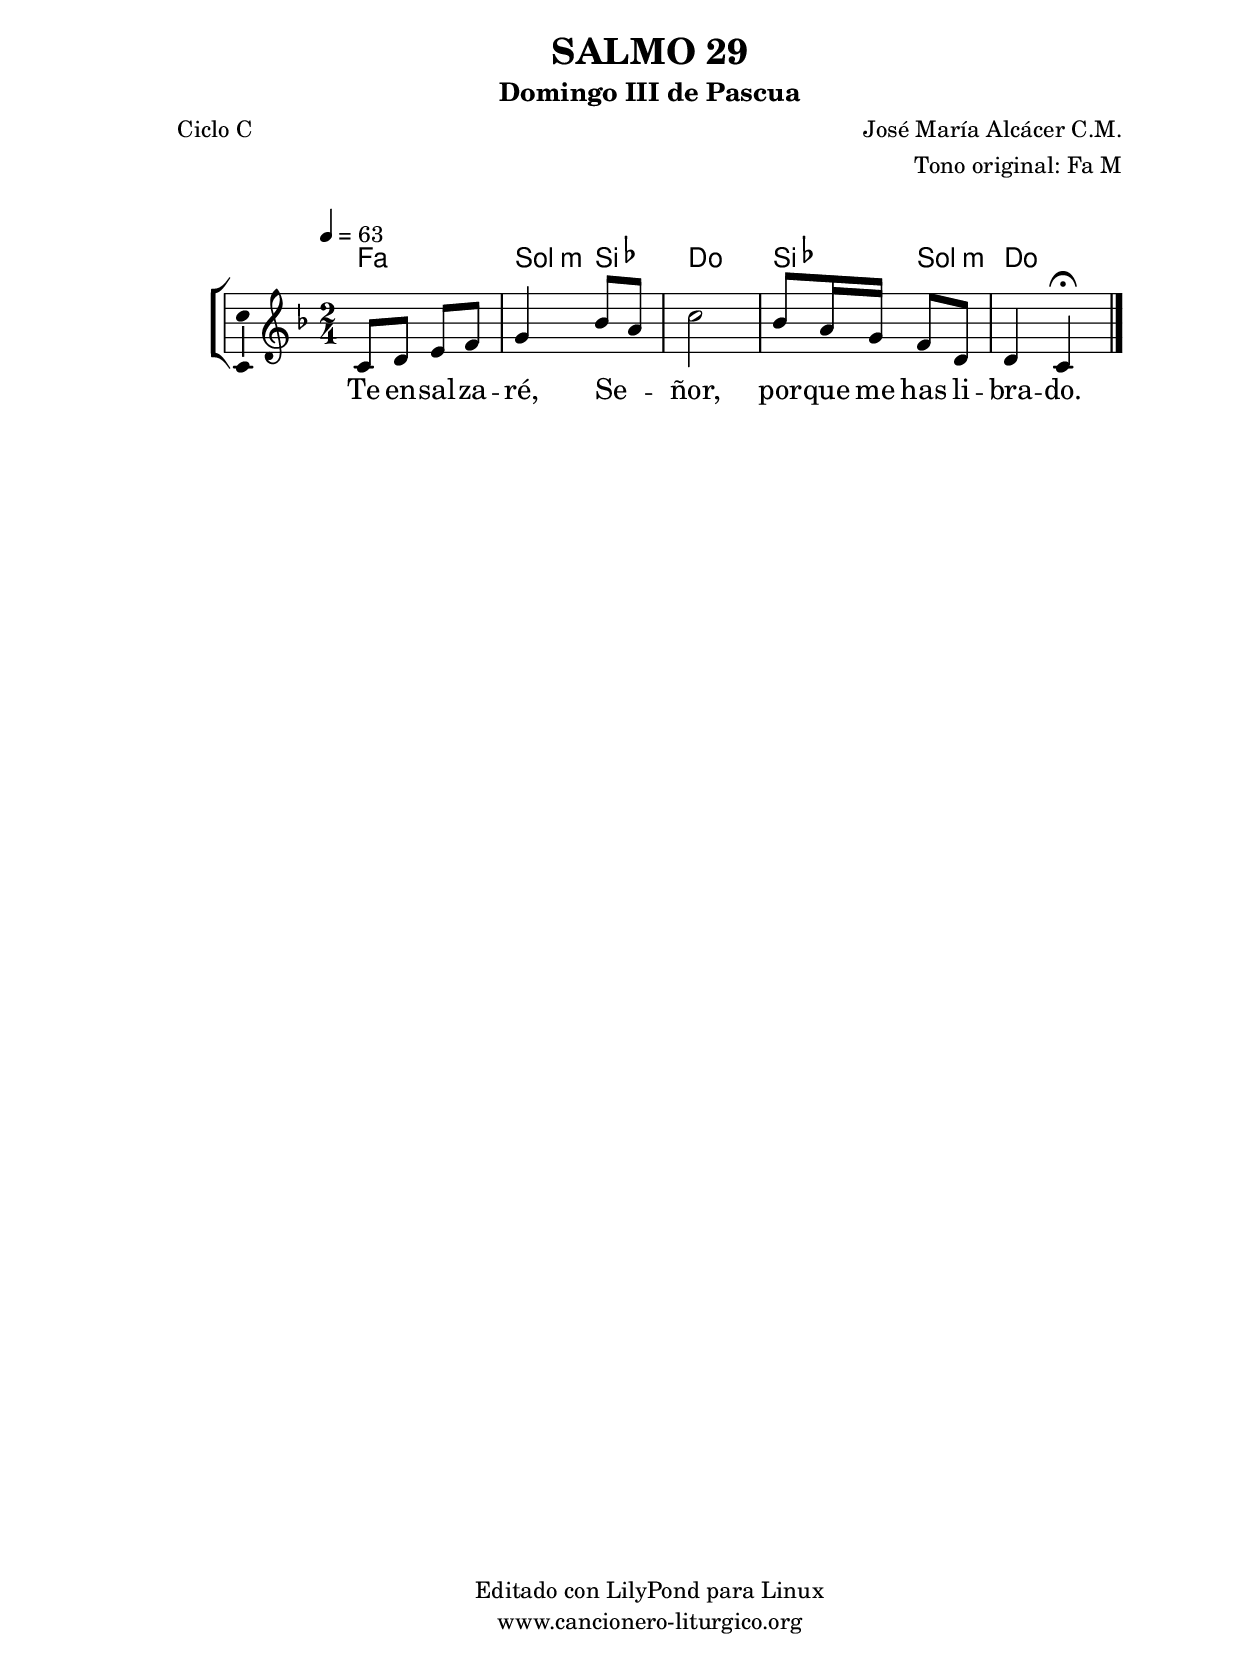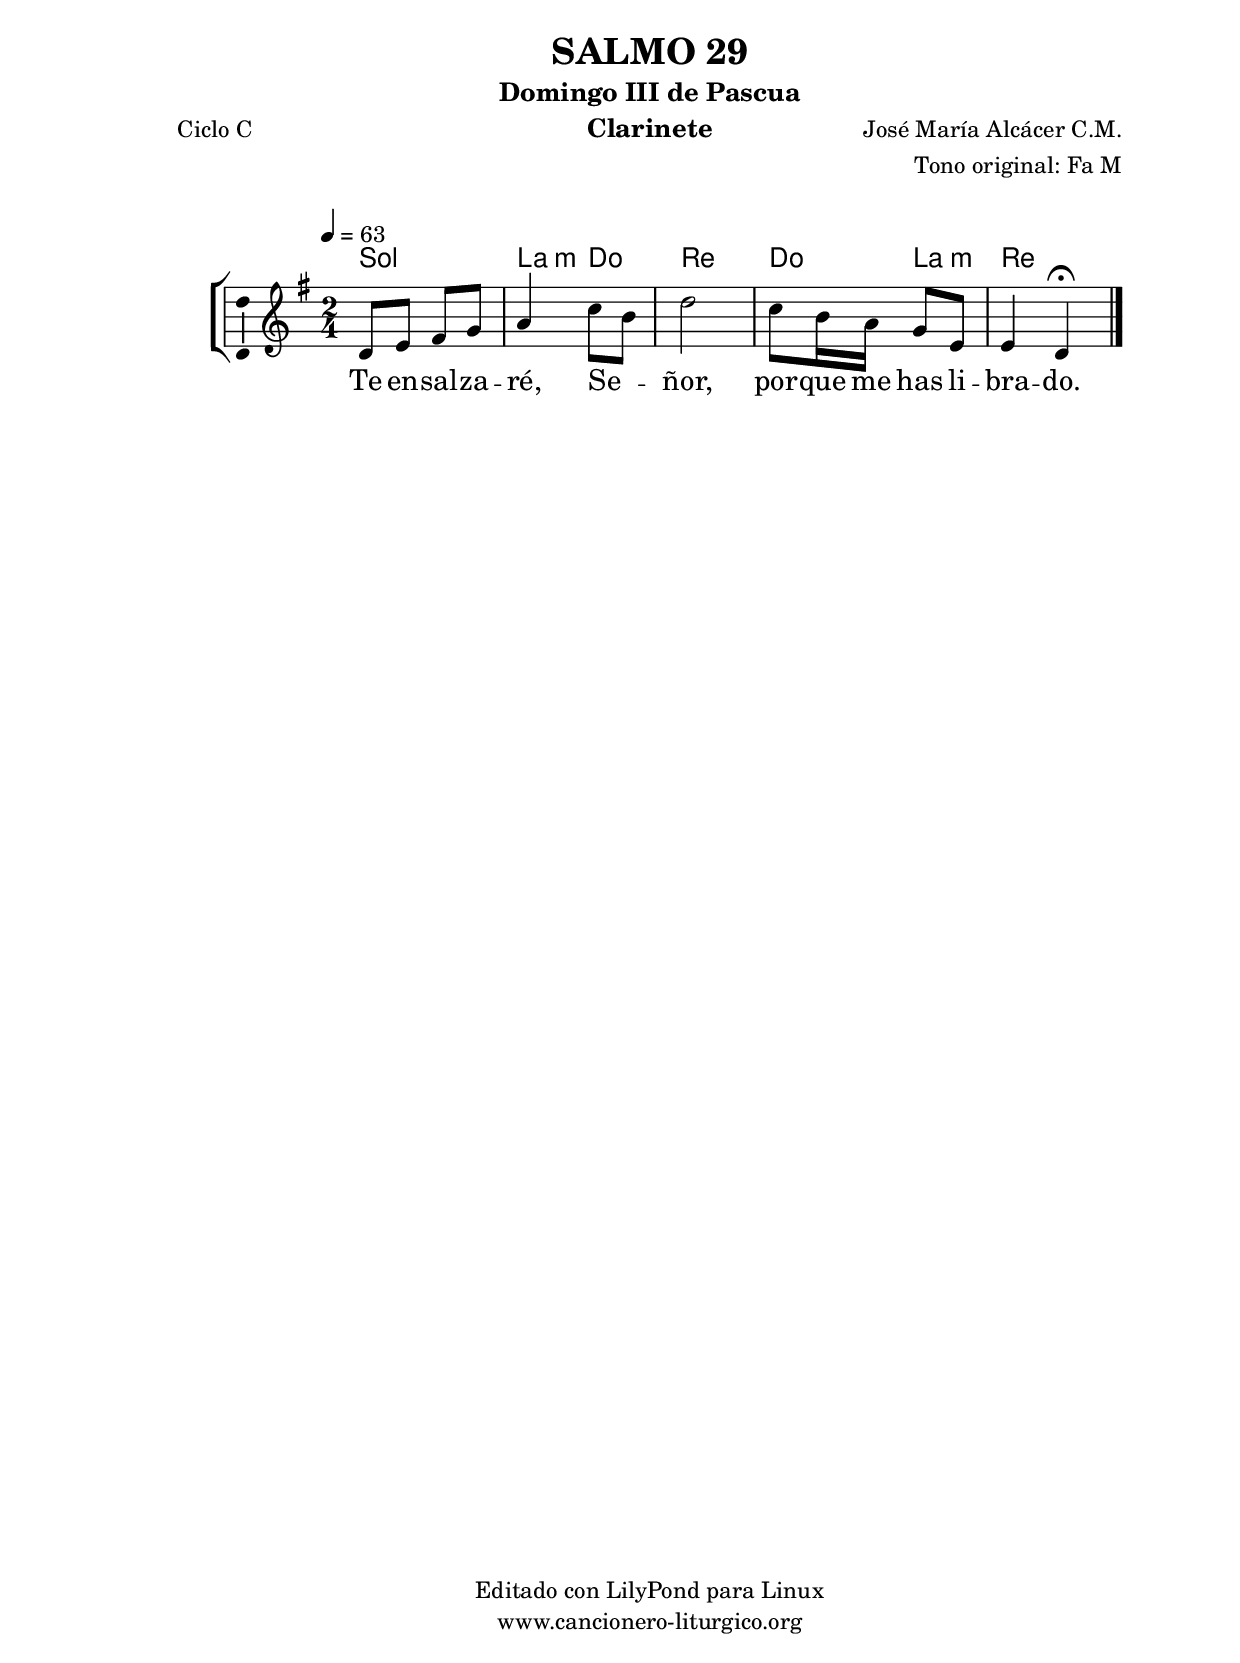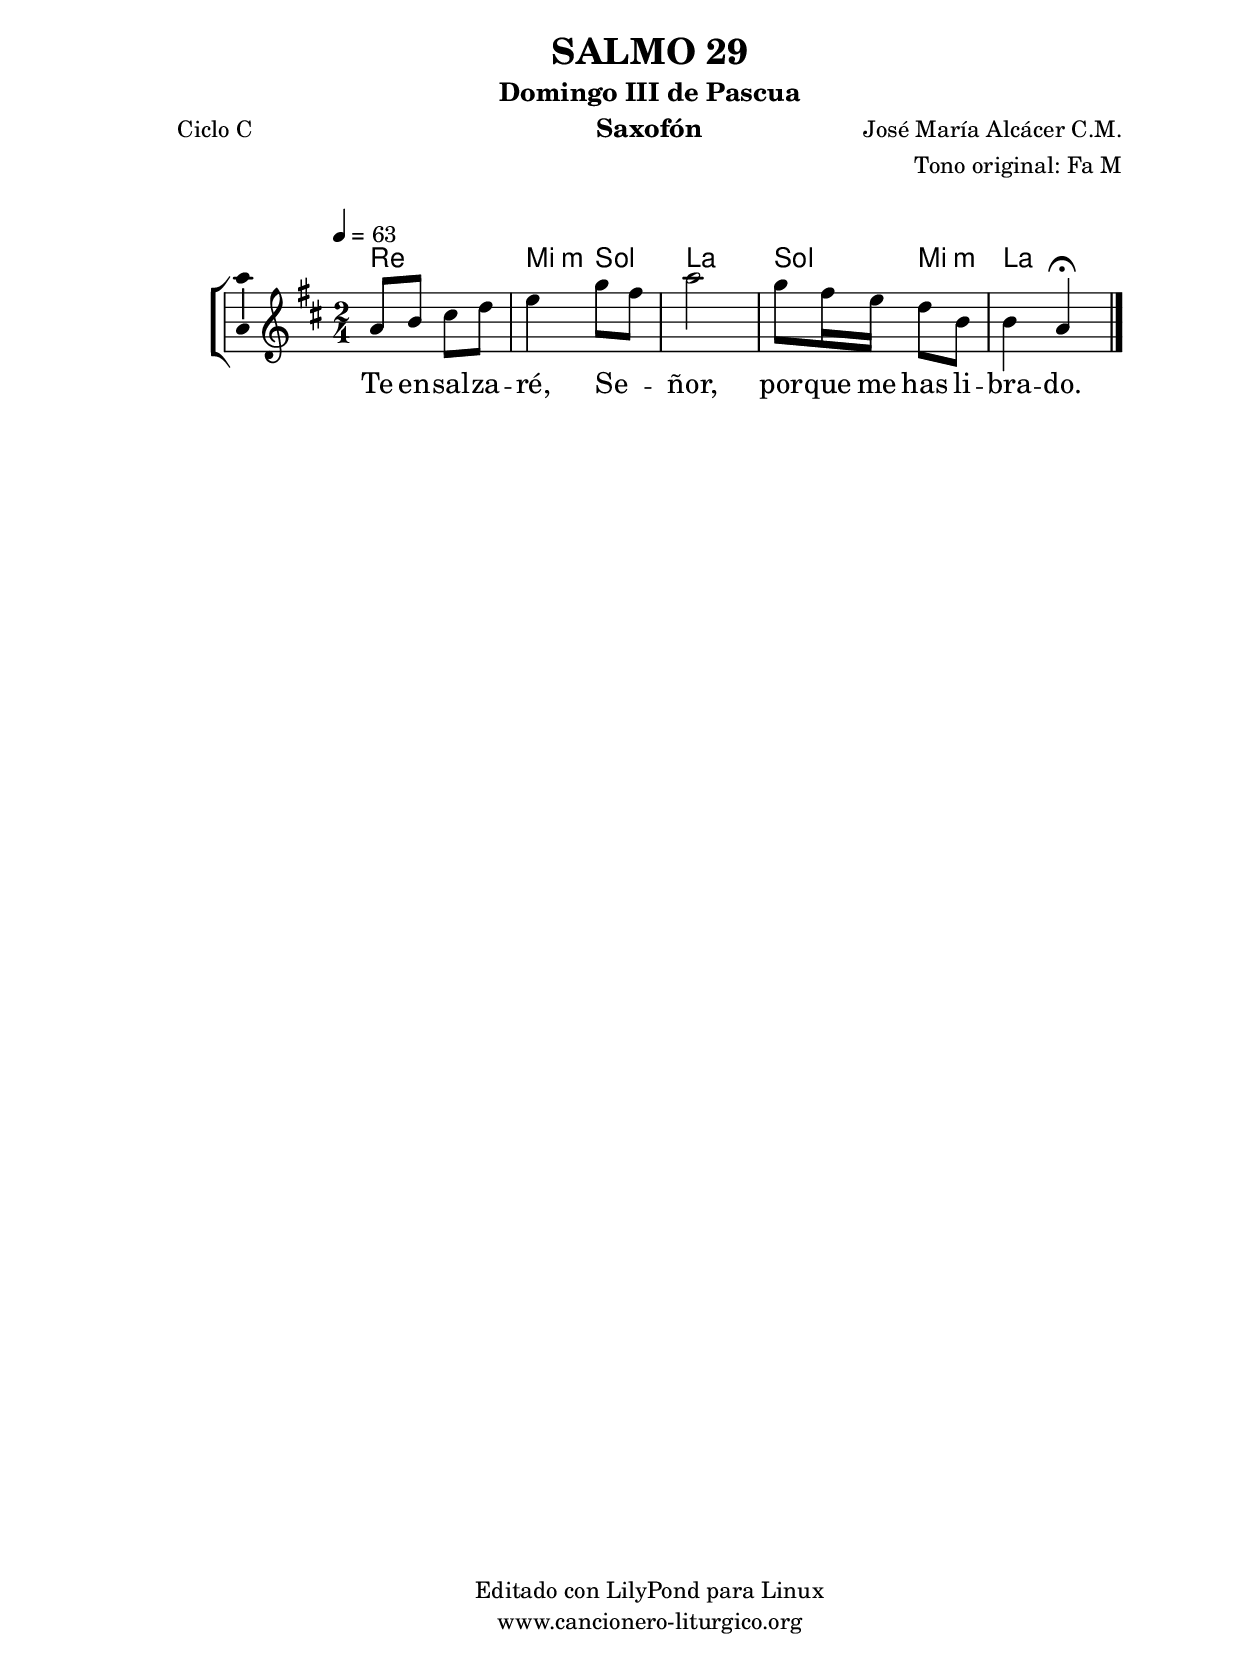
%
%para convertir .midi en .wav:
%timidity filename.midi -Ow -o finename.wav
%
%
%Para convertir de .wav a .mp3:
%lame -h -m j filename.wav
%
%
%para escuchar el midi:
%timidity nombrefichero.midi
%


%versión de lilypond para la que se ha escrito esta partitura:
\version "2.16.0"

	%Tamaño papel
	#(set-default-paper-size "a4")
	%Tamaño partitura
	#(set-global-staff-size 20)
	%No responde al pulsar sobre una nota
	#(ly:set-option 'point-and-click #f)

%parámetros del encabezamiento:
\header {
	title = "SALMO 29"
	subtitle = "Domingo III de Pascua"
	composer = "José María Alcácer C.M."
	poet = "Ciclo C"
	meter = ""
	arranger = "Tono original: Fa M"
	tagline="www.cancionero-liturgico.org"
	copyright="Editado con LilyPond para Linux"
	tiempo = "Pascua"
	usos = "Salmo"
	letra = "Te ensalzaré, Señor, porque me has librado."
	}

%parámetros asociados al papel:
\paper  {
	oddHeaderMarkup = \markup {\fill-line { \on-the-fly #not-first-page \fromproperty #'header:title \on-the-fly #not-first-page \fromproperty #'header:composer }}
	evenHeaderMarkup = \markup {\fill-line { \fromproperty #'header:composer \fromproperty #'header:title }}
	#(set-paper-size "a4")
	print-page-number = ##f
	first-page-number = 1
	print-first-page-number = ##f
%	head-separation = 3.0 \cm
	top-margin = 2.0 \cm
	bottom-margin = 0.5\cm
%%%	bottom-margin = -1.0\cm
	left-margin = 3.0 \cm
	line-width = 16.0 \cm 
	indent = 8\mm
	interscoreline = 2.\mm
	between-system-space = 15\mm
%	para que las partituras no llenen la hoja:
	ragged-bottom = ##t
%	idem para la última hoja:
	ragged-last-bottom = ##f
%	para que las partituras llenen el ancho del papel:
	ragged-last = ##f
	after-title-space = 2.5 \cm
%page-count=1
%system-count=8

	%Flexible Vertical Spacing
%	markup-markup-spacing =
%	#'((basic-distance . 15) (minimum-distance . 15) (padding . 3))
	markup-system-spacing =
	#'((basic-distance . 15) (minimum-distance . 15) (padding . 3))
	system-system-spacing =
	#'((basic-distance . 15) (minimum-distance . 15) (padding . 3))
	score-system-spacing =
	#'((basic-distance . 15) (minimum-distance . 15) (padding . 5))
%	top-system-spacing = % header
%	#'((basic-distance . 8) (minimum-distance . 0) (padding . 3))
%	top-markup-spacing =
%	#'((basic-distance . 20) (minimum-distance . 20) (padding . 3))
	last-bottom-spacing = % footer
	#'((basic-distance . 5) (minimum-distance . 5) (padding . 3))
%	score-markup-spacing =
%	#'((basic-distance . 16) (minimum-distance . 13) (padding . 3))

	}


%parámetros que afectan a toda la partitura:
global =  {
	%clave de sol (G):
	\clef G
	%armadura:
%	\transpose c a
	\key f \major
	\tempo 4=63
	\set Score.tempoHideNote = ##f
	}


acordes = {
	\italianChords
	\chordmode {
%	\transpose c a
{

f2 g4:m bes c2 bes4 g:m c2

	}
	}
}

melodia = 
%\transpose c a
{
	\relative c'{
	\time 2/4

c8 d e f
g4 bes8 a
c2
bes8 a16 g f8 d
d4 c \fermata

	\bar "|."
	}
	}


texto = \lyricmode {
Te en -- sal -- za -- ré, Se -- _ ñor,
por -- que me has li -- bra -- do.
	}


acordesStaff = \context ChordNames = acordesStaff <<
	\set chordChanges = ##t
	\acordes
	>>


vozStaff = \context Voice = vozStaff
\with {\consists "Ambitus_engraver"}
<<
%	\set Staff.instrumentName = ""
%	\set Staff.shortInstrumentName = ""
%	\set Staff.midiInstrument = #"clarinet"
%	\set Staff.midiInstrument = #"cello"
%	\set Staff.midiInstrument = #"flute"
	\set Staff.midiInstrument = #"electric guitar (jazz)"
%	\set Staff.midiInstrument = #"english horn"
%	\set Staff.midiInstrument = #"violin"
%	\set Staff.midiInstrument = #"glockenspiel"
	\set Staff.midiMinimumVolume = #0.7
	\set Staff.midiMaximumVolume = #0.9
	\global
	\melodia
	>>


textoStaff = \context Lyrics = textoStaff <<
	\lyricsto vozStaff \texto
	>>

\book {
	\score {
		\context ChoirStaff {
			\override StaffGroup.SystemStartBracket #'collapse-height = #1
			\override Score.SystemStartBar #'collapse-height = #1
			<<
			\acordesStaff
			\vozStaff
			\textoStaff
			>>
			}
		\layout {
	    		\context {
				\Lyrics
				\override LyricText #'font-size = #2
				}
	   		 \context {
				\Score
				%fontSize = #3
				\override StaffSymbol #'staff-space = #(magstep +3)
				%\override Beam #'thickness = #0.55
				%\override SpacingSpanner #'spacing-increment = #1.0
				%\override Slur #'height-limit = #1.5
				}
			}
		}
	\score {
		\unfoldRepeats
		\context ChoirStaff {
			<<
			\acordesStaff
			\vozStaff
			>>
			}
		\midi {
	  		\context {
	  			\Score
				tempoWholesPerMinute = #(ly:make-moment 70 4)
				}
			}
		}
	}

%Partitura para clarinete
#(define output-suffix "C")
\book {
	\header{
		instrument = "Clarinete"
		}
	\score {
		\context ChoirStaff {
			\override StaffGroup.SystemStartBracket #'collapse-height = #1
			\override Score.SystemStartBar #'collapse-height = #1
\transpose c d
			<<
			\acordesStaff
			\vozStaff
			\textoStaff
			>>
			}
		\layout {
	    		\context {
				\Lyrics
				\override LyricText #'font-size = #2
				}
	   		 \context {
				\Score
				%fontSize = #3
				\override StaffSymbol #'staff-space = #(magstep +3)
				%\override Beam #'thickness = #0.55
				%\override SpacingSpanner #'spacing-increment = #1.0
				%\override Slur #'height-limit = #1.5
				}
			}
		}
	}

%Partitura para saxofón
#(define output-suffix "S")
\book {
	\header{
		instrument = "Saxofón"
		}
	\score {
		\context ChoirStaff {
			\override StaffGroup.SystemStartBracket #'collapse-height = #1
			\override Score.SystemStartBar #'collapse-height = #1
\transpose c a
			<<
			\acordesStaff
			\vozStaff
			\textoStaff
			>>
			}
		\layout {
	    		\context {
				\Lyrics
				\override LyricText #'font-size = #2
				}
	   		 \context {
				\Score
				%fontSize = #3
				\override StaffSymbol #'staff-space = #(magstep +3)
				%\override Beam #'thickness = #0.55
				%\override SpacingSpanner #'spacing-increment = #1.0
				%\override Slur #'height-limit = #1.5
				}
			}
		}
	}

